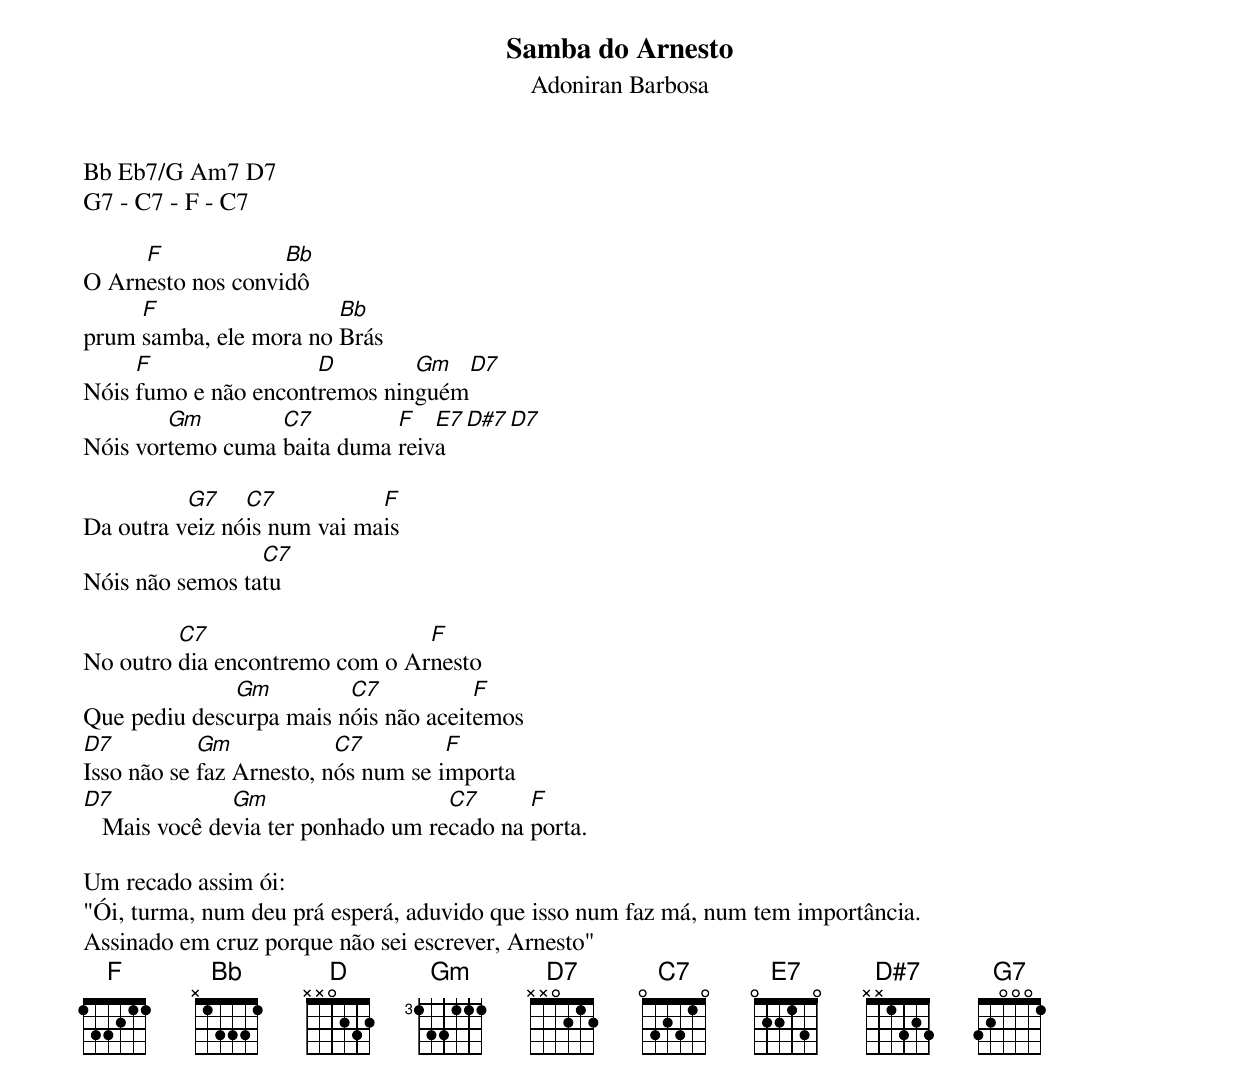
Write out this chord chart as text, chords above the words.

Samba do Arnesto
Adoniran Barbosa

Bb Eb7/G Am7 D7
G7 - C7 - F - C7

     F             Bb
O Arnesto nos convidô
     F                  Bb
prum samba, ele mora no Brás
     F                D        Gm   D7
Nóis fumo e não encontremos ninguém
        Gm        C7         F   E7 D#7 D7
Nóis vortemo cuma baita duma reiva

          G7    C7           F
Da outra veiz nóis num vai mais
                 C7
Nóis não semos tatu

         C7                     F
No outro dia encontremo com o Arnesto
              Gm         C7           F
Que pediu descurpa mais nóis não aceitemos
D7          Gm            C7         F
Isso não se faz Arnesto, nós num se importa
D7             Gm                   C7      F
   Mais você devia ter ponhado um recado na porta.

Um recado assim ói:
"Ói, turma, num deu prá esperá, aduvido que isso num faz má, num tem importância.
Assinado em cruz porque não sei escrever, Arnesto"
